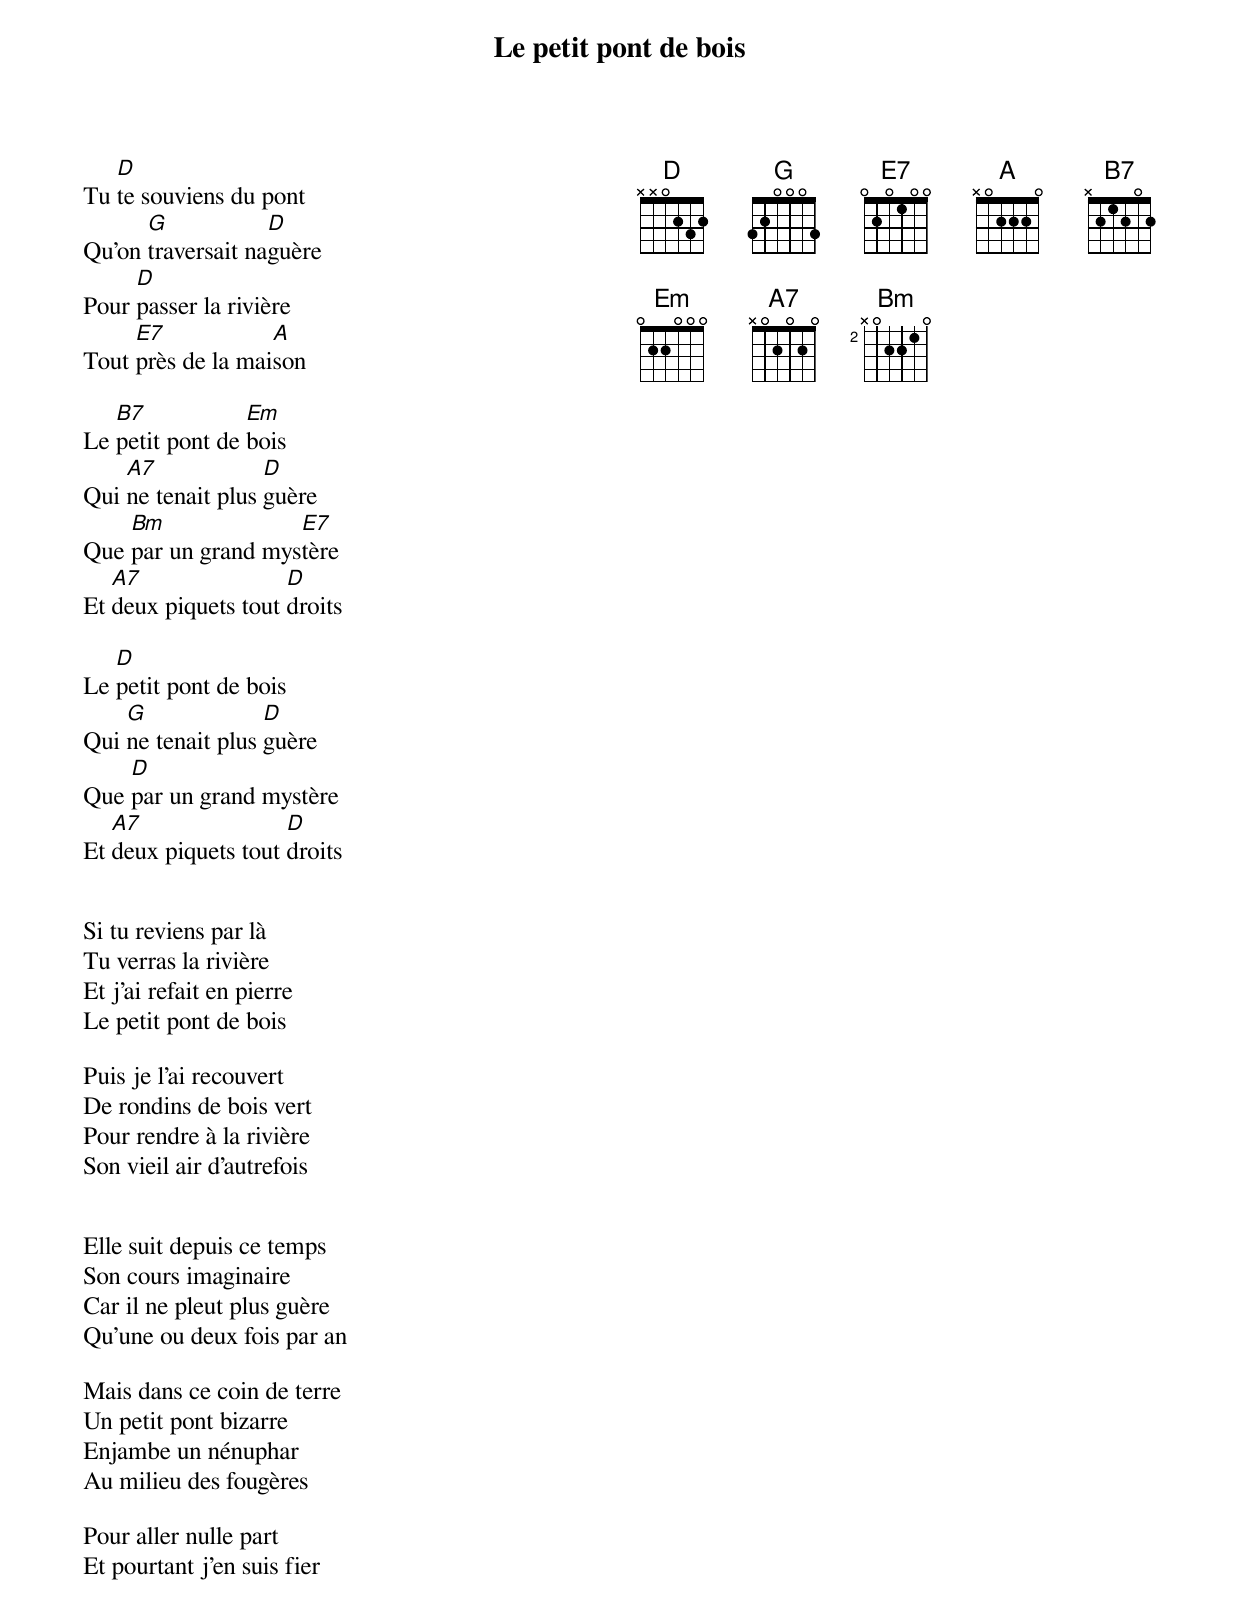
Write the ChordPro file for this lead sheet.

{title: Le petit pont de bois}
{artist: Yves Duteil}
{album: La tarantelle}
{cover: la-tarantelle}
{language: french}
{columns: 2}
{define: D frets X X 0 2 3 2}
{define: G frets 3 2 0 0 0 3}
{define: E7 frets 0 2 0 1 0 0}
{define: A frets X 0 2 2 2 0}
{define: B7 frets X 2 1 2 0 2}
{define: Em frets 0 2 2 0 0 0}
{define: A7 frets X 0 2 0 2 0}
{define: Bm base-fret 2 frets X 0 2 2 1 0}


Tu [D]te souviens du pont
Qu'on [G]traversait na[D]guère
Pour [D]passer la rivière
Tout [E7]près de la mai[A]son

Le [B7]petit pont de [Em]bois
Qui [A7]ne tenait plus [D]guère
Que [Bm]par un grand mys[E7]tère
Et [A7]deux piquets tout [D]droits

Le [D]petit pont de bois
Qui [G]ne tenait plus [D]guère
Que [D]par un grand mystère
Et [A7]deux piquets tout [D]droits


Si tu reviens par là
Tu verras la rivière
Et j'ai refait en pierre
Le petit pont de bois

Puis je l'ai recouvert
De rondins de bois vert
Pour rendre à la rivière
Son vieil air d'autrefois
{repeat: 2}


Elle suit depuis ce temps
Son cours imaginaire
Car il ne pleut plus guère
Qu'une ou deux fois par an

Mais dans ce coin de terre
Un petit pont bizarre
Enjambe un nénuphar
Au milieu des fougères
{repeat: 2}

Pour aller nulle part
Et pourtant j'en suis fier
